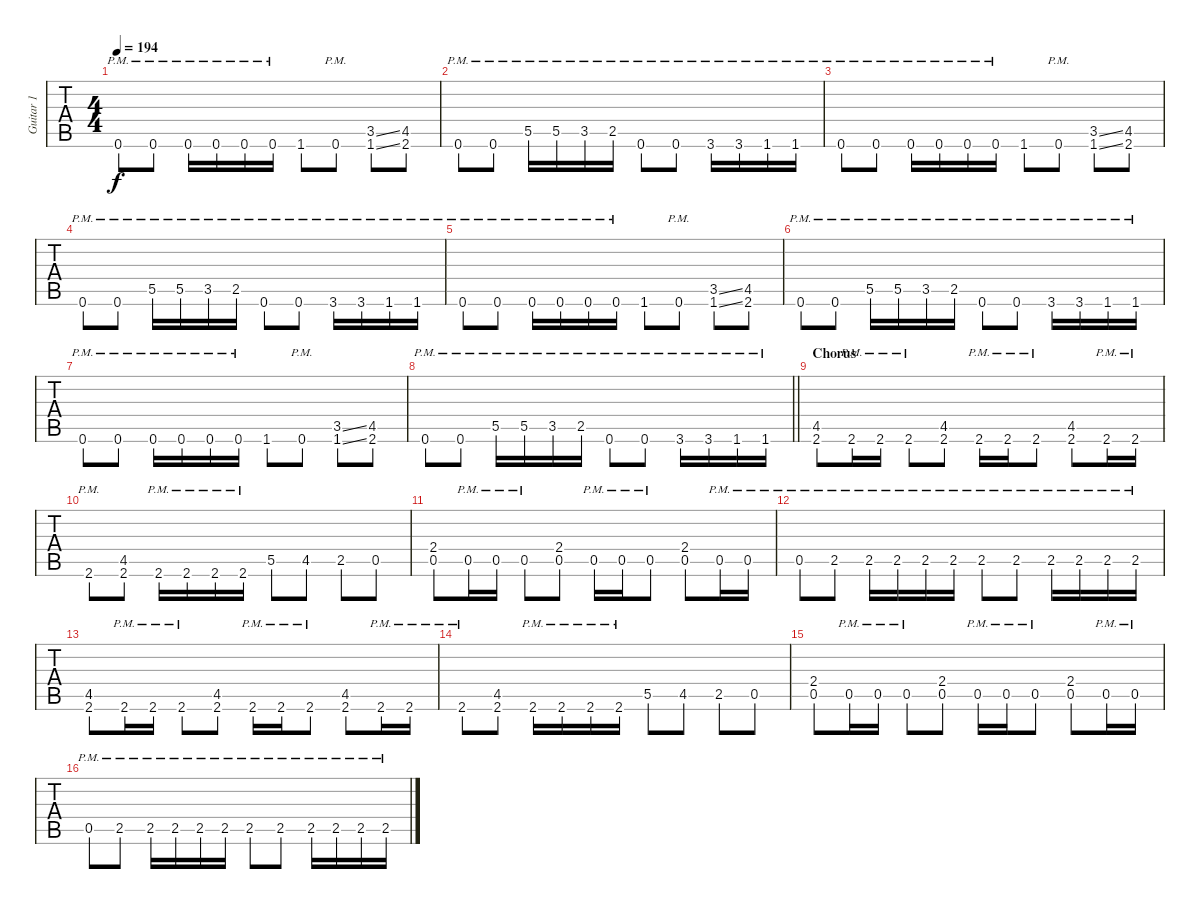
\track ("Guitar 1" "Guitar 1") {instrument distortionguitar}
\staff {tabs}
\tuning (B3 Gb3 D3 A2 E2 B1) {hide}
\ts (4 4)
\tempo 194
\clef g2
\ks c
0.6{pm}.8{dy f} 0.6{pm}.8 0.6{pm}.16 0.6{pm}.16 0.6{pm}.16 0.6{pm}.16 1.6.8 0.6{pm}.8 (3.5{ss} 1.6{ss}).8 (4.5 2.6).8 |
0.6{pm}.8 0.6{pm}.8 5.5{pm}.16 5.5{pm}.16 3.5{pm}.16 2.5{pm}.16 0.6{pm}.8 0.6{pm}.8 3.6{pm}.16 3.6{pm}.16 1.6{pm}.16 1.6{pm}.16 |
0.6{pm}.8 0.6{pm}.8 0.6{pm}.16 0.6{pm}.16 0.6{pm}.16 0.6{pm}.16 1.6.8 0.6{pm}.8 (3.5{ss} 1.6{ss}).8 (4.5 2.6).8 |
0.6{pm}.8 0.6{pm}.8 5.5{pm}.16 5.5{pm}.16 3.5{pm}.16 2.5{pm}.16 0.6{pm}.8 0.6{pm}.8 3.6{pm}.16 3.6{pm}.16 1.6{pm}.16 1.6{pm}.16 |
0.6{pm}.8 0.6{pm}.8 0.6{pm}.16 0.6{pm}.16 0.6{pm}.16 0.6{pm}.16 1.6.8 0.6{pm}.8 (3.5{ss} 1.6{ss}).8 (4.5 2.6).8 |
0.6{pm}.8 0.6{pm}.8 5.5{pm}.16 5.5{pm}.16 3.5{pm}.16 2.5{pm}.16 0.6{pm}.8 0.6{pm}.8 3.6{pm}.16 3.6{pm}.16 1.6{pm}.16 1.6{pm}.16 |
0.6{pm}.8 0.6{pm}.8 0.6{pm}.16 0.6{pm}.16 0.6{pm}.16 0.6{pm}.16 1.6.8 0.6{pm}.8 (3.5{ss} 1.6{ss}).8 (4.5 2.6).8 |
\barLineRight lightlight
0.6{pm}.8 0.6{pm}.8 5.5{pm}.16 5.5{pm}.16 3.5{pm}.16 2.5{pm}.16 0.6{pm}.8 0.6{pm}.8 3.6{pm}.16 3.6{pm}.16 1.6{pm}.16 1.6{pm}.16 |
\section ("" "Chorus")
(4.5 2.6).8 2.6{pm}.16 2.6{pm}.16 2.6{pm}.8 (4.5 2.6).8 2.6{pm}.16 2.6{pm}.16 2.6{pm}.8 (4.5 2.6).8 2.6{pm}.16 2.6{pm}.16 |
2.6{pm}.8 (4.5 2.6).8 2.6{pm}.16 2.6{pm}.16 2.6{pm}.16 2.6{pm}.16 5.5.8 4.5.8 2.5.8 0.5.8 |
(2.4 0.5).8 0.5{pm}.16 0.5{pm}.16 0.5{pm}.8 (2.4 0.5).8 0.5{pm}.16 0.5{pm}.16 0.5{pm}.8 (2.4 0.5).8 0.5{pm}.16 0.5{pm}.16 |
0.5{pm}.8 2.5{pm}.8 2.5{pm}.16 2.5{pm}.16 2.5{pm}.16 2.5{pm}.16 2.5{pm}.8 2.5{pm}.8 2.5{pm}.16 2.5{pm}.16 2.5{pm}.16 2.5{pm}.16 |
(4.5 2.6).8 2.6{pm}.16 2.6{pm}.16 2.6{pm}.8 (4.5 2.6).8 2.6{pm}.16 2.6{pm}.16 2.6{pm}.8 (4.5 2.6).8 2.6{pm}.16 2.6{pm}.16 |
2.6{pm}.8 (4.5 2.6).8 2.6{pm}.16 2.6{pm}.16 2.6{pm}.16 2.6{pm}.16 5.5.8 4.5.8 2.5.8 0.5.8 |
(2.4 0.5).8 0.5{pm}.16 0.5{pm}.16 0.5{pm}.8 (2.4 0.5).8 0.5{pm}.16 0.5{pm}.16 0.5{pm}.8 (2.4 0.5).8 0.5{pm}.16 0.5{pm}.16 |
0.5{pm}.8 2.5{pm}.8 2.5{pm}.16 2.5{pm}.16 2.5{pm}.16 2.5{pm}.16 2.5{pm}.8 2.5{pm}.8 2.5{pm}.16 2.5{pm}.16 2.5{pm}.16 2.5{pm}.16
